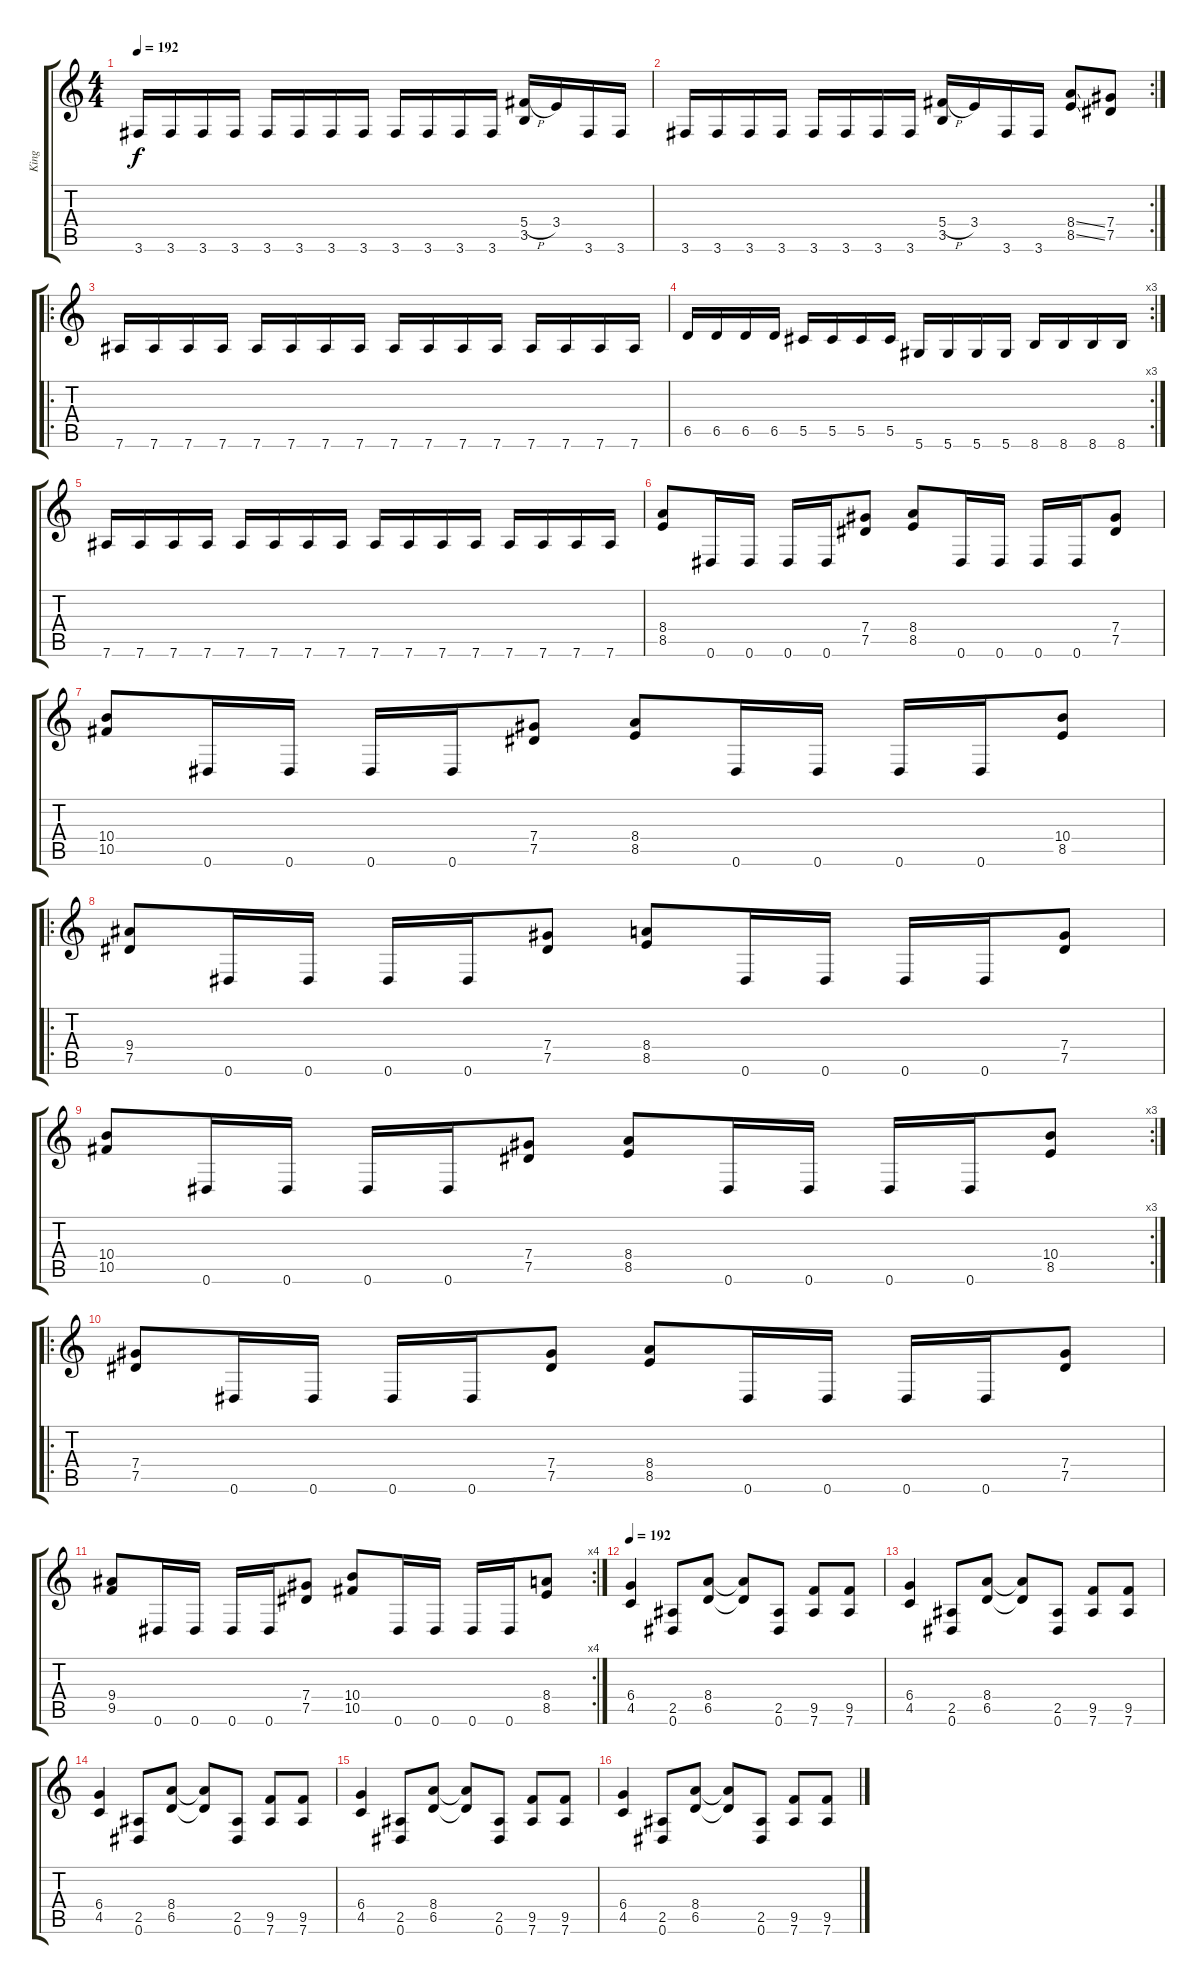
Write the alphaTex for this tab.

\track ("King" "King") {instrument distortionguitar}
\staff {score tabs}
\tuning (Eb4 Bb3 Gb3 Db3 Ab2 Eb2) {hide}
\ts (4 4)
\tempo 192
\clef g2
\ks c
3.6.16{dy f} 3.6.16 3.6.16 3.6.16 3.6.16 3.6.16 3.6.16 3.6.16 3.6.16 3.6.16 3.6.16 3.6.16 (5.4{h} 3.5).16 3.4.16 3.6.16 3.6.16 |
\rc 2
3.6.16 3.6.16 3.6.16 3.6.16 3.6.16 3.6.16 3.6.16 3.6.16 (5.4{h} 3.5).16 3.4.16 3.6.16 3.6.16 (8.4{ss} 8.5{ss}).8 (7.4 7.5).8 |
\ro
7.6.16 7.6.16 7.6.16 7.6.16 7.6.16 7.6.16 7.6.16 7.6.16 7.6.16 7.6.16 7.6.16 7.6.16 7.6.16 7.6.16 7.6.16 7.6.16 |
\rc 3
6.5.16 6.5.16 6.5.16 6.5.16 5.5.16 5.5.16 5.5.16 5.5.16 5.6.16 5.6.16 5.6.16 5.6.16 8.6.16 8.6.16 8.6.16 8.6.16 |
7.6.16 7.6.16 7.6.16 7.6.16 7.6.16 7.6.16 7.6.16 7.6.16 7.6.16 7.6.16 7.6.16 7.6.16 7.6.16 7.6.16 7.6.16 7.6.16 |
(8.4 8.5).8 0.6.16 0.6.16 0.6.16 0.6.16 (7.4 7.5).8 (8.4 8.5).8 0.6.16 0.6.16 0.6.16 0.6.16 (7.4 7.5).8 |
(10.4 10.5).8 0.6.16 0.6.16 0.6.16 0.6.16 (7.4 7.5).8 (8.4 8.5).8 0.6.16 0.6.16 0.6.16 0.6.16 (10.4 8.5).8 |
\ro
(9.4 7.5).8 0.6.16 0.6.16 0.6.16 0.6.16 (7.4 7.5).8 (8.4 8.5).8 0.6.16 0.6.16 0.6.16 0.6.16 (7.4 7.5).8 |
\rc 3
(10.4 10.5).8 0.6.16 0.6.16 0.6.16 0.6.16 (7.4 7.5).8 (8.4 8.5).8 0.6.16 0.6.16 0.6.16 0.6.16 (10.4 8.5).8 |
\ro
(7.4 7.5).8 0.6.16 0.6.16 0.6.16 0.6.16 (7.4 7.5).8 (8.4 8.5).8 0.6.16 0.6.16 0.6.16 0.6.16 (7.4 7.5).8 |
\rc 4
(9.4 9.5).8 0.6.16 0.6.16 0.6.16 0.6.16 (7.4 7.5).8 (10.4 10.5).8 0.6.16 0.6.16 0.6.16 0.6.16 (8.4 8.5).8 |
\tempo 192
(6.4 4.5).4 (2.5 0.6).8 (8.4 6.5).8 (8.4{t} 6.5{t}).8 (2.5 0.6).8 (9.5 7.6).8 (9.5 7.6).8 |
(6.4 4.5).4 (2.5 0.6).8 (8.4 6.5).8 (8.4{t} 6.5{t}).8 (2.5 0.6).8 (9.5 7.6).8 (9.5 7.6).8 |
(6.4 4.5).4 (2.5 0.6).8 (8.4 6.5).8 (8.4{t} 6.5{t}).8 (2.5 0.6).8 (9.5 7.6).8 (9.5 7.6).8 |
(6.4 4.5).4 (2.5 0.6).8 (8.4 6.5).8 (8.4{t} 6.5{t}).8 (2.5 0.6).8 (9.5 7.6).8 (9.5 7.6).8 |
(6.4 4.5).4 (2.5 0.6).8 (8.4 6.5).8 (8.4{t} 6.5{t}).8 (2.5 0.6).8 (9.5 7.6).8 (9.5 7.6).8
